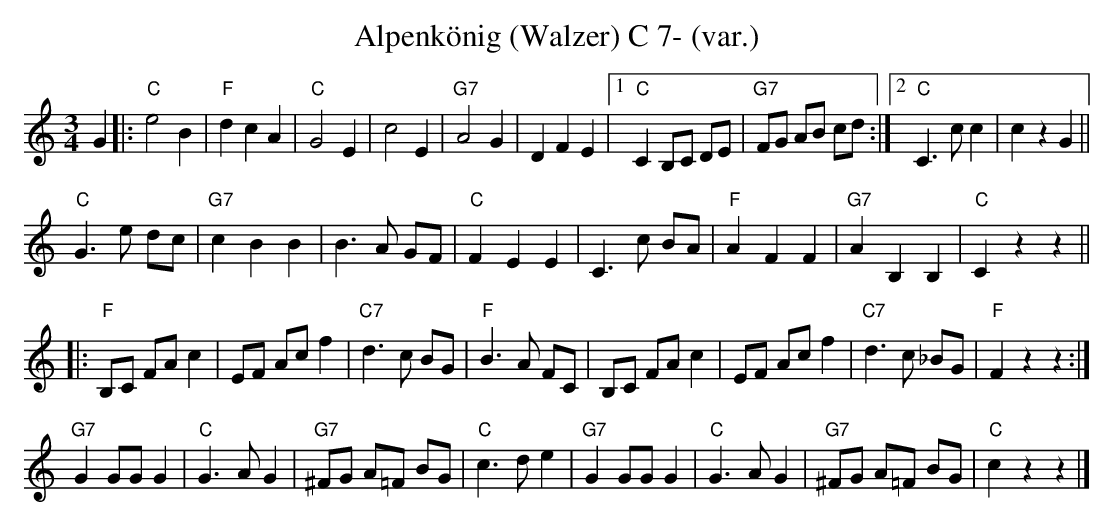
X:1
T:Alpenk\"onig (Walzer) C 7- (var.)
M:3/4
L:1/4
K:C %%MIDI gchordon
G |: "C"e2B | "F"dcA | "C"G2E | c2E | "G7"A2G | DFE |1 "C"C B,/2C/2 D/2E/2 | "G7"F/2G/2 A/2B/2 c/2d/2 :|2 "C"C>cc | czG ||
"C"G>e d/2c/2 | "G7"cBB | B>A G/2F/2 | "C"FEE | C>c B/2A/2 | "F"AFF | "G7"AB,B, | "C"Czz ||
|: "F"B,/2C/2 F/2A/2c | E/2F/2 A/2c/2f | "C7"d>c B/2G/2 | "F"B>A F/2C/2 | B,/2C/2 F/2A/2c | E/2F/2 A/2c/2f | "C7"d>c _B/2G/2 | "F"Fzz :|
"G7"GG/2G/2G | "C"G>AG | "G7"^F/2G/2 A/2=F/2 B/2G/2 | "C"c>de | "G7"GG/2G/2G | "C"G>AG | "G7"^F/2G/2 A/2=F/2 B/2G/2 | "C"czz |]
